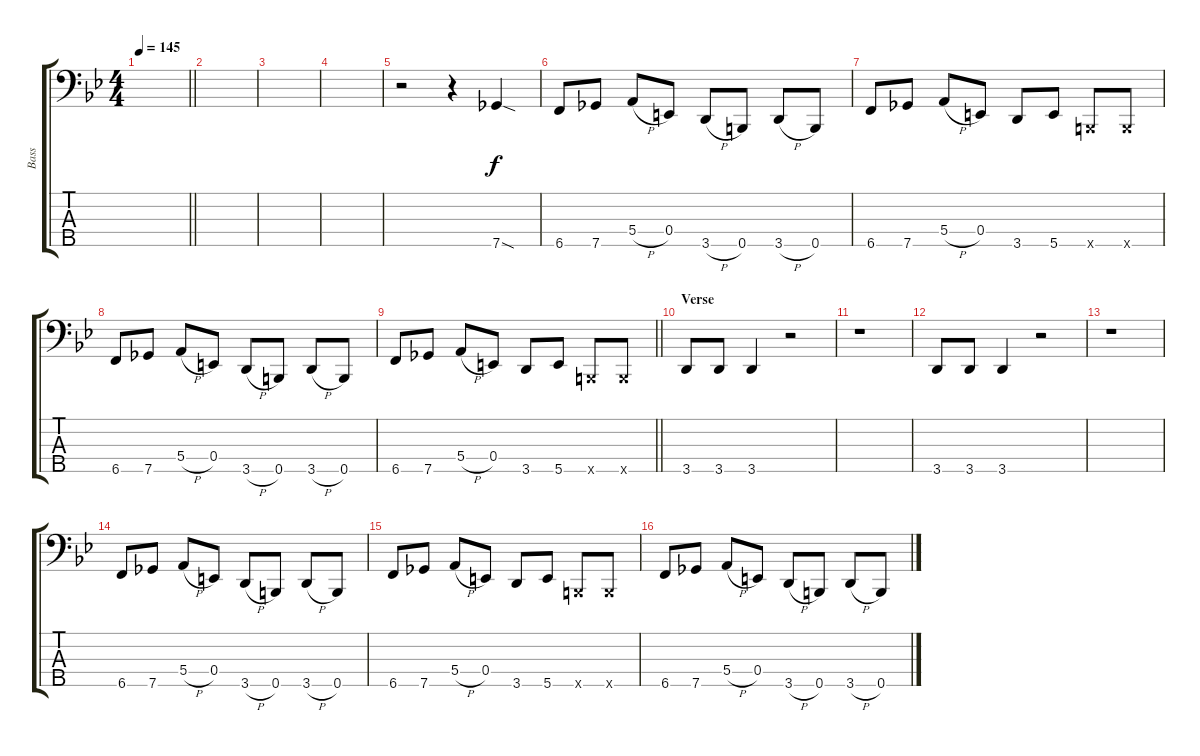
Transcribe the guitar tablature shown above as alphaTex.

\track ("Bass" "Bass") {instrument electricbassfinger}
\staff {score tabs}
\tuning (G2 D2 A1 E1 B0) {hide}
\ts (4 4)
\tempo 145
\clef f4
\barLineRight lightlight
\ks bb
|
|
|
|
r.2 r.4 7.5{sod}.4 |
6.5.8 7.5.8 5.4{h}.8 0.4.8 3.5{h}.8 0.5.8 3.5{h}.8 0.5.8 |
6.5.8 7.5.8 5.4{h}.8 0.4.8 3.5.8 5.5.8 0.5{x}.8 0.5{x}.8 |
6.5.8 7.5.8 5.4{h}.8 0.4.8 3.5{h}.8 0.5.8 3.5{h}.8 0.5.8 |
\barLineRight lightlight
6.5.8 7.5.8 5.4{h}.8 0.4.8 3.5.8 5.5.8 0.5{x}.8 0.5{x}.8 |
\section ("" "Verse")
3.5.8 3.5.8 3.5.4 r.2 |
r.1 |
3.5.8 3.5.8 3.5.4 r.2 |
r.1 |
6.5.8 7.5.8 5.4{h}.8 0.4.8 3.5{h}.8 0.5.8 3.5{h}.8 0.5.8 |
6.5.8 7.5.8 5.4{h}.8 0.4.8 3.5.8 5.5.8 0.5{x}.8 0.5{x}.8 |
6.5.8 7.5.8 5.4{h}.8 0.4.8 3.5{h}.8 0.5.8 3.5{h}.8 0.5.8
